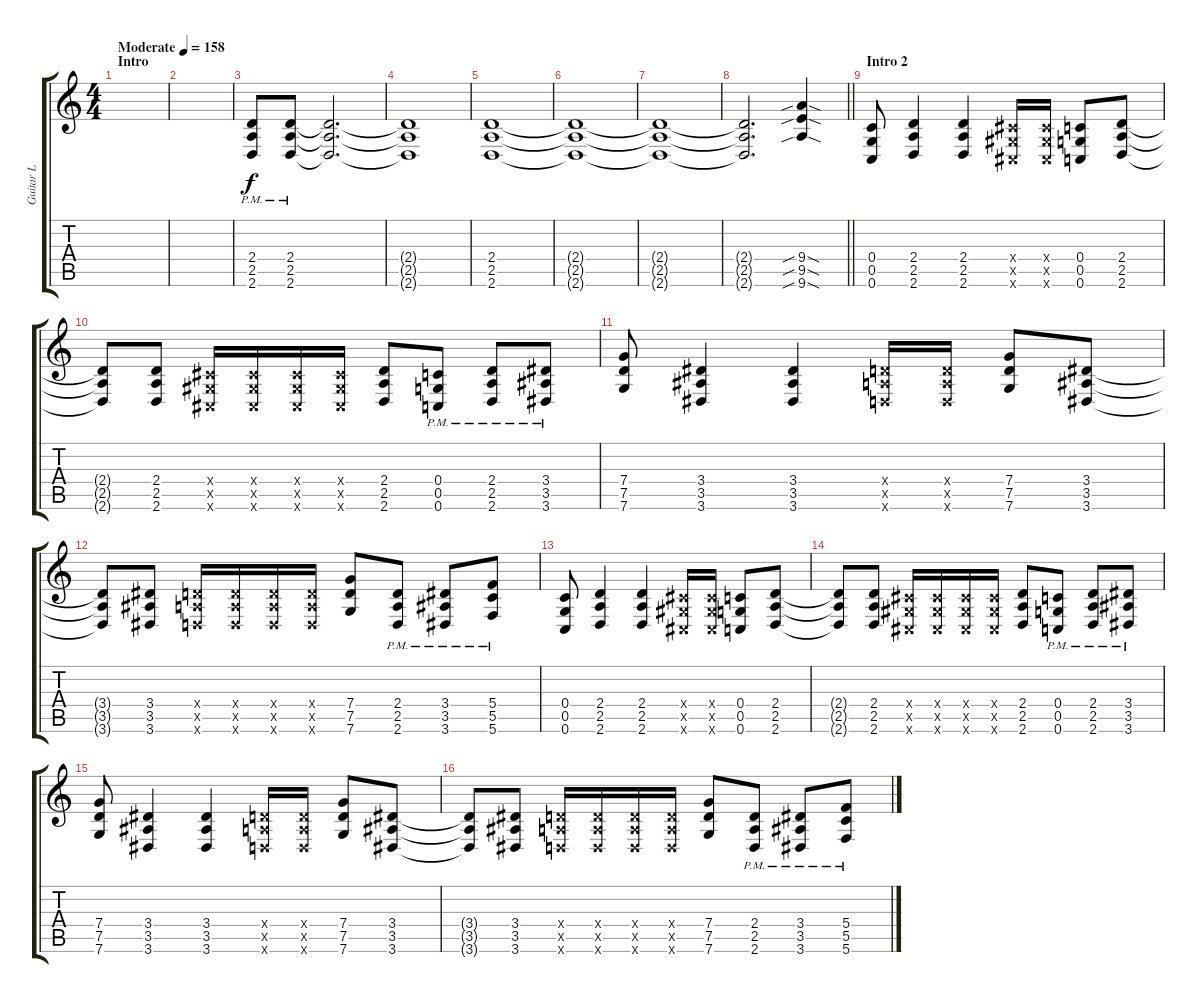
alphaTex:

\track ("Guitar L" "Guitar L") {instrument overdrivenguitar}
\staff {score tabs}
\tuning (D4 A3 F3 C3 G2 C2) {hide}
\ts (4 4)
\section ("" "Intro")
\tempo (158 "Moderate")
\clef g2
\ks c
|
|
(2.4{pm} 2.5{pm} 2.6{pm}).8 (2.4{pm} 2.5{pm} 2.6{pm}).8 (2.4{t} 2.5{t} 2.6{t}).2{d} |
(2.4{t} 2.5{t} 2.6{t}).1 |
(2.4 2.5 2.6).1 |
(2.4{t} 2.5{t} 2.6{t}).1 |
(2.4{t} 2.5{t} 2.6{t}).1 |
\barLineRight lightlight
(2.4{t} 2.5{t} 2.6{t}).2{d} (9.4{sib sod} 9.5{sib sod} 9.6{sib sod}).4 |
\section ("" "Intro 2")
(0.4 0.5 0.6).8 (2.4 2.5 2.6).4 (2.4 2.5 2.6).4 (1.4{x} 1.5{x} 1.6{x}).16 (1.4{x} 1.5{x} 1.6{x}).16 (0.4 0.5 0.6).8 (2.4 2.5 2.6).8 |
(2.4{t} 2.5{t} 2.6{t}).8 (2.4 2.5 2.6).8 (1.4{x} 1.5{x} 1.6{x}).16 (1.4{x} 1.5{x} 1.6{x}).16 (1.4{x} 1.5{x} 1.6{x}).16 (1.4{x} 1.5{x} 1.6{x}).16 (2.4 2.5 2.6).8 (0.4{pm} 0.5{pm} 0.6{pm}).8 (2.4{pm} 2.5{pm} 2.6{pm}).8 (3.4{pm} 3.5{pm} 3.6{pm}).8 |
(7.4 7.5 7.6).8 (3.4 3.5 3.6).4 (3.4 3.5 3.6).4 (2.4{x} 2.5{x} 2.6{x}).16 (2.4{x} 2.5{x} 2.6{x}).16 (7.4 7.5 7.6).8 (3.4 3.5 3.6).8 |
(3.4{t} 3.5{t} 3.6{t}).8 (3.4 3.5 3.6).8 (2.4{x} 2.5{x} 2.6{x}).16 (2.4{x} 2.5{x} 2.6{x}).16 (2.4{x} 2.5{x} 2.6{x}).16 (2.4{x} 2.5{x} 2.6{x}).16 (7.4 7.5 7.6).8 (2.4{pm} 2.5{pm} 2.6{pm}).8 (3.4{pm} 3.5{pm} 3.6{pm}).8 (5.4{pm} 5.5{pm} 5.6{pm}).8 |
(0.4 0.5 0.6).8 (2.4 2.5 2.6).4 (2.4 2.5 2.6).4 (1.4{x} 1.5{x} 1.6{x}).16 (1.4{x} 1.5{x} 1.6{x}).16 (0.4 0.5 0.6).8 (2.4 2.5 2.6).8 |
(2.4{t} 2.5{t} 2.6{t}).8 (2.4 2.5 2.6).8 (1.4{x} 1.5{x} 1.6{x}).16 (1.4{x} 1.5{x} 1.6{x}).16 (1.4{x} 1.5{x} 1.6{x}).16 (1.4{x} 1.5{x} 1.6{x}).16 (2.4 2.5 2.6).8 (0.4{pm} 0.5{pm} 0.6{pm}).8 (2.4{pm} 2.5{pm} 2.6{pm}).8 (3.4{pm} 3.5{pm} 3.6{pm}).8 |
(7.4 7.5 7.6).8 (3.4 3.5 3.6).4 (3.4 3.5 3.6).4 (2.4{x} 2.5{x} 2.6{x}).16 (2.4{x} 2.5{x} 2.6{x}).16 (7.4 7.5 7.6).8 (3.4 3.5 3.6).8 |
(3.4{t} 3.5{t} 3.6{t}).8 (3.4 3.5 3.6).8 (2.4{x} 2.5{x} 2.6{x}).16 (2.4{x} 2.5{x} 2.6{x}).16 (2.4{x} 2.5{x} 2.6{x}).16 (2.4{x} 2.5{x} 2.6{x}).16 (7.4 7.5 7.6).8 (2.4{pm} 2.5{pm} 2.6{pm}).8 (3.4{pm} 3.5{pm} 3.6{pm}).8 (5.4{pm} 5.5{pm} 5.6{pm}).8
